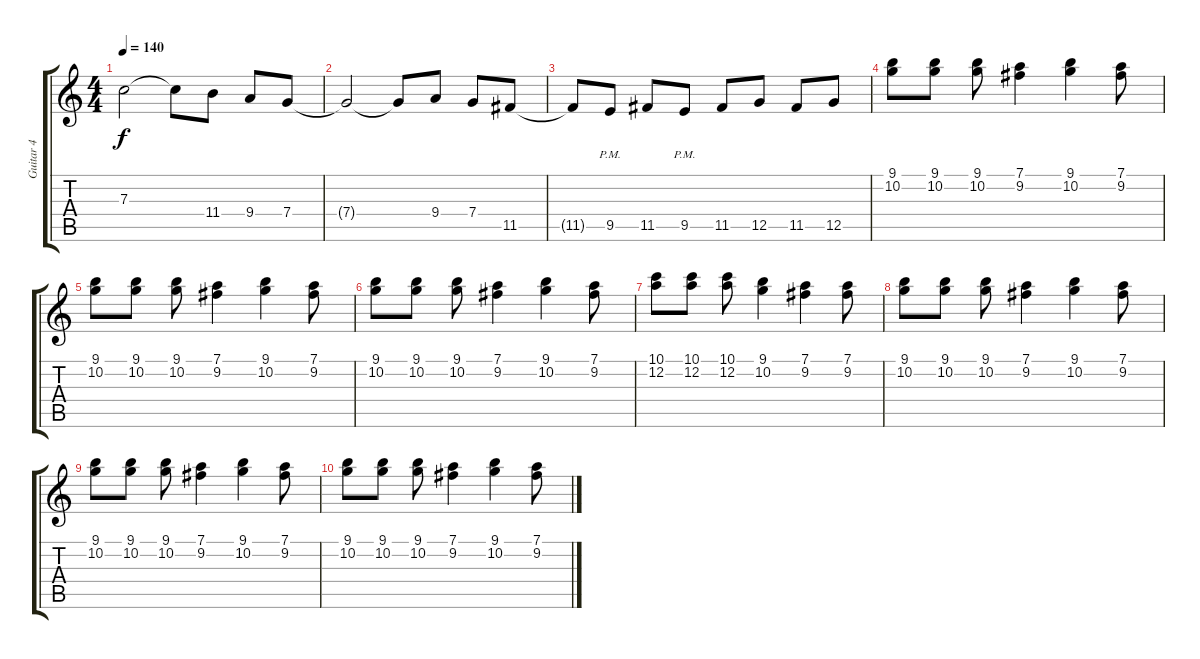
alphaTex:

\track ("Guitar 4" "Guitar 4") {instrument overdrivenguitar}
\staff {score tabs}
\tuning (D4 A3 F3 C3 G2 C2) {hide}
\ts (4 4)
\tempo 140
\clef g2
\ks c
7.3{t}.2{dy f} 7.3{t}.8 11.4.8 9.4.8 7.4.8 |
7.4{t}.2 7.4{t}.8 9.4.8 7.4.8 11.5.8 |
11.5{t}.8 9.5{pm}.8 11.5.8 9.5{pm}.8 11.5.8 12.5.8 11.5.8 12.5.8 |
(9.1 10.2).8{volume 14 instrument distortionguitar} (9.1 10.2).8 (9.1 10.2).8 (7.1 9.2).4 (9.1 10.2).4 (7.1 9.2).8 |
(9.1 10.2).8 (9.1 10.2).8 (9.1 10.2).8 (7.1 9.2).4 (9.1 10.2).4 (7.1 9.2).8 |
(9.1 10.2).8 (9.1 10.2).8 (9.1 10.2).8 (7.1 9.2).4 (9.1 10.2).4 (7.1 9.2).8 |
(10.1 12.2).8 (10.1 12.2).8 (10.1 12.2).8 (9.1 10.2).4 (7.1 9.2).4 (7.1 9.2).8 |
(9.1 10.2).8 (9.1 10.2).8 (9.1 10.2).8 (7.1 9.2).4 (9.1 10.2).4 (7.1 9.2).8 |
(9.1 10.2).8 (9.1 10.2).8 (9.1 10.2).8 (7.1 9.2).4 (9.1 10.2).4 (7.1 9.2).8 |
(9.1 10.2).8 (9.1 10.2).8 (9.1 10.2).8 (7.1 9.2).4 (9.1 10.2).4 (7.1 9.2).8
